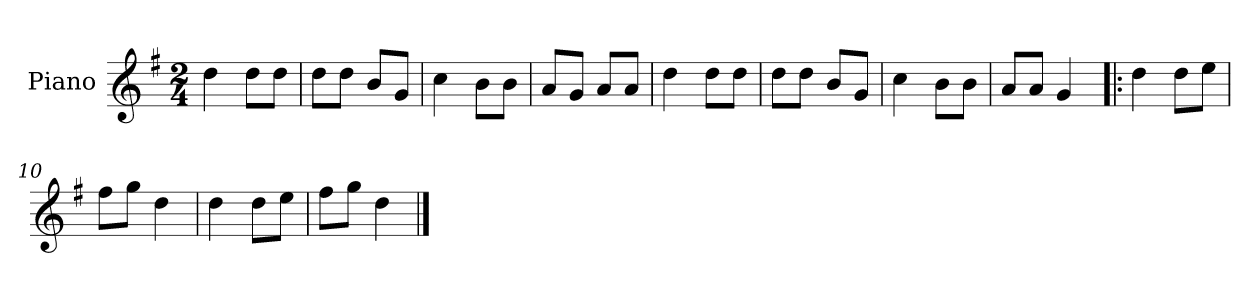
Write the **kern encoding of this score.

**kern
*part1
*staff1
*I"Piano
*I'Pno.
*clefG2
*k[f#]
*M2/4
=1
4dd\
8dd\L
8dd\J
=2
8dd\L
8dd\J
8b/L
8g/J
=3
4cc\
8b\L
8b\J
=4
8a/L
8g/J
8a/L
8a/J
=5
4dd\
8dd\L
8dd\J
=6
8dd\L
8dd\J
8b/L
8g/J
=7
4cc\
8b\L
8b\J
=8
8a/L
8a/J
4g/
=9!|:
4dd\
8dd\L
8ee\J
=10
8ff#\L
8gg\J
4dd\
!!LO:LB:g=z
=11
4dd\
8dd\L
8ee\J
=12
8ff#\L
8gg\J
4dd\
==
*-
